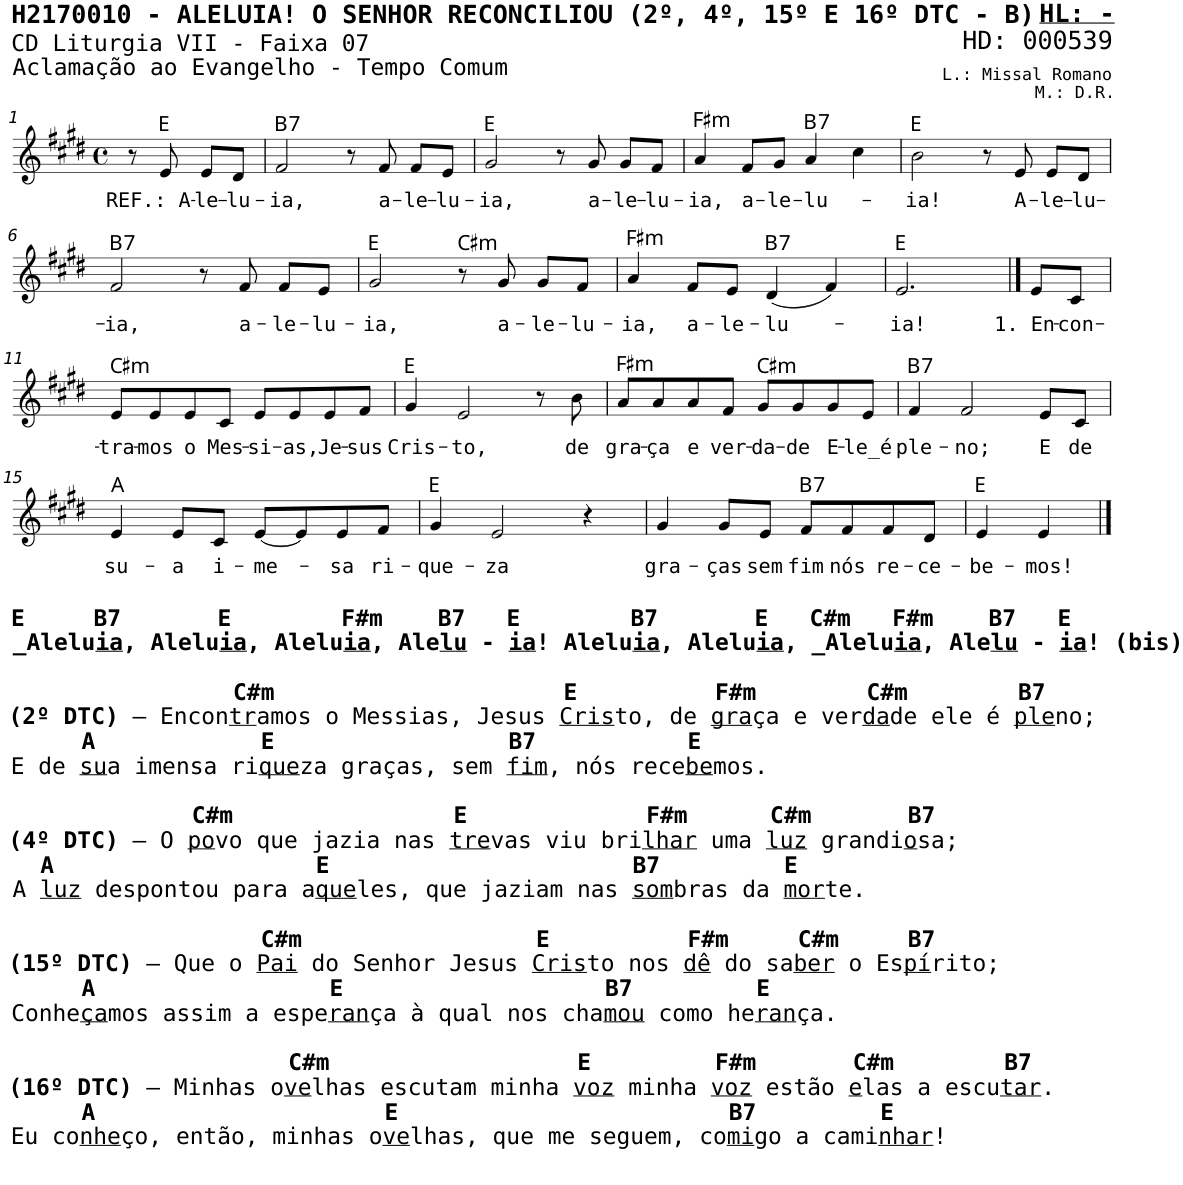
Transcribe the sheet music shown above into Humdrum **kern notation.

**kern	**text	**harte
*part1	*part1	*part1
*staff1	*staff1	*
*I"Voz	*	*
*stria5	*	*
*clefG2	*	*
*k[f#c#g#d#]	*	*
*M4/4	*	*
*met(c)	*	*
=1	=1	=1
8r	.	.
!	!LO:LY:b	!
8e/	REF.: A-	E:maj
!	!LO:LY:b	!
8e/L	-le-	.
!	!LO:LY:b	!
8d#/J	-lu-	.
=2	=2	=2
!	!LO:LY:b	!LO:H:kt=7
2f#/	-ia,	B:7
8r	.	.
!	!LO:LY:b	!
8f#/	a-	.
!	!LO:LY:b	!
8f#/L	-le-	.
!	!LO:LY:b	!
8e/J	-lu-	.
=3	=3	=3
!	!LO:LY:b	!
2g#/	-ia,	E:maj
8r	.	.
!	!LO:LY:b	!
8g#/	a-	.
!	!LO:LY:b	!
8g#/L	-le-	.
!	!LO:LY:b	!
8f#/J	-lu-	.
=4	=4	=4
!	!LO:LY:b	!LO:H:kt=m
4a/	-ia,	F#:min
!	!LO:LY:b	!
8f#/L	a-	.
!	!LO:LY:b	!
8g#/J	-le-	.
!	!LO:LY:b	!LO:H:kt=7
4a/	-lu-	B:7
4cc#\	.	.
=5	=5	=5
!	!LO:LY:b	!
2b\	-ia!	E:maj
8r	.	.
!	!LO:LY:b	!
8e/	A-	.
!	!LO:LY:b	!
8e/L	-le-	.
!	!LO:LY:b	!
8d#/J	-lu-	.
!!LO:LB:g=z
=6	=6	=6
!	!LO:LY:b	!LO:H:kt=7
2f#/	-ia,	B:7
8r	.	.
!	!LO:LY:b	!
8f#/	a-	.
!	!LO:LY:b	!
8f#/L	-le-	.
!	!LO:LY:b	!
8e/J	-lu-	.
=7	=7	=7
!	!LO:LY:b	!
2g#/	-ia,	E:maj
!	!	!LO:H:kt=m
8r	.	C#:min
!	!LO:LY:b	!
8g#/	a-	.
!	!LO:LY:b	!
8g#/L	-le-	.
!	!LO:LY:b	!
8f#/J	-lu-	.
=8	=8	=8
!	!LO:LY:b	!LO:H:kt=m
4a/	-ia,	F#:min
!	!LO:LY:b	!
8f#/L	a-	.
!	!LO:LY:b	!
8e/J	-le-	.
!	!LO:LY:b	!LO:H:kt=7
(4d#/	-lu-	B:7
4f#/)	.	.
=9	=9	=9
!	!LO:LY:b	!
2.e/	-ia!	E:maj
==10	==10	==10
!	!LO:LY:b	!
8e/L	1. En-	.
!	!LO:LY:b	!
8c#/J	-con-	.
!!LO:LB:g=z
=11	=11	=11
!	!LO:LY:b	!LO:H:kt=m
8e/L	-tra-	C#:min
!	!LO:LY:b	!
8e/	-mos	.
!	!LO:LY:b	!
8e/	o	.
!	!LO:LY:b	!
8c#/J	Mes-	.
!	!LO:LY:b	!
8e/L	-si-	.
!	!LO:LY:b	!
8e/	-as,	.
!	!LO:LY:b	!
8e/	Je-	.
!	!LO:LY:b	!
8f#/J	-sus	.
=12	=12	=12
!	!LO:LY:b	!
4g#/	Cris-	E:maj
!	!LO:LY:b	!
2e/	-to,	.
8r	.	.
!	!LO:LY:b	!
8b\	de	.
=13	=13	=13
!	!LO:LY:b	!LO:H:kt=m
8a/L	gra-	F#:min
!	!LO:LY:b	!
8a/	ça	.
!	!LO:LY:b	!
8a/	e	.
!	!LO:LY:b	!
8f#/J	ver-	.
!	!LO:LY:b	!LO:H:kt=m
8g#/L	-da-	C#:min
!	!LO:LY:b	!
8g#/	-de	.
!	!LO:LY:b	!
8g#/	E-	.
!	!LO:LY:b	!
8e/J	-le_é	.
=14	=14	=14
!	!LO:LY:b	!LO:H:kt=7
4f#/	ple-	B:7
!	!LO:LY:b	!
2f#/	-no;	.
!	!LO:LY:b	!
8e/L	E	.
!	!LO:LY:b	!
8c#/J	de	.
!!LO:LB:g=z
=15	=15	=15
!LO:TX:b:B:t=E     B7       E        F#m    B7   E        B7       E   C#m   F#m    B7   E	!	!
!LO:TX:b:t=_Alelu	!	!
!LO:TX:b:t=ia	!	!
!LO:TX:b:t=, Alelu	!	!
!LO:TX:b:t=ia	!	!
!LO:TX:b:t=, Alelu	!	!
!LO:TX:b:t=ia	!	!
!LO:TX:b:t=, Ale	!	!
!LO:TX:b:t=lu	!	!
!LO:TX:b:t=-	!	!
!LO:TX:b:t=ia	!	!
!LO:TX:b:t=! Alelu	!	!
!LO:TX:b:t=ia	!	!
!LO:TX:b:t=, Alelu	!	!
!LO:TX:b:t=ia	!	!
!LO:TX:b:t=, _Alelu	!	!
!LO:TX:b:t=ia	!	!
!LO:TX:b:t=, Ale	!	!
!LO:TX:b:t=lu	!	!
!LO:TX:b:t=-	!	!
!LO:TX:b:t=ia	!	!
!LO:TX:b:t=! (bis)	!	!
!LO:TX:b:t=C#m                     E          F#m        C#m        B7	!	!
!LO:TX:b:t=(2º DTC)	!	!
!LO:TX:b:t=– Encon	!	!
!LO:TX:b:t=tr	!	!
!LO:TX:b:t=amos o Messias, Jesus	!	!
!LO:TX:b:t=Cris	!	!
!LO:TX:b:t=to, de	!	!
!LO:TX:b:t=gra	!	!
!LO:TX:b:t=ça e ver	!	!
!LO:TX:b:t=da	!	!
!LO:TX:b:t=de ele é	!	!
!LO:TX:b:t=ple	!	!
!LO:TX:b:t=no;	!	!
!LO:TX:b:B:t=A            E                 B7           E	!	!
!LO:TX:b:t=E de	!	!
!LO:TX:b:t=su	!	!
!LO:TX:b:t=a imensa ri	!	!
!LO:TX:b:t=que	!	!
!LO:TX:b:t=za graças, sem	!	!
!LO:TX:b:t=fim	!	!
!LO:TX:b:t=, nós rece	!	!
!LO:TX:b:t=be	!	!
!LO:TX:b:t=mos.	!	!
!LO:TX:b:B:t=C#m                E             F#m      C#m       B7	!	!
!LO:TX:b:t=(4º DTC)	!	!
!LO:TX:b:t=– O	!	!
!LO:TX:b:t=po	!	!
!LO:TX:b:t=vo que jazia nas	!	!
!LO:TX:b:t=tre	!	!
!LO:TX:b:t=vas viu bri	!	!
!LO:TX:b:t=lhar	!	!
!LO:TX:b:t=uma	!	!
!LO:TX:b:t=luz	!	!
!LO:TX:b:t=grandi	!	!
!LO:TX:b:t=o	!	!
!LO:TX:b:t=sa;	!	!
!LO:TX:b:B:t=A                   E                      B7         E	!	!
!LO:TX:b:t=A	!	!
!LO:TX:b:t=luz	!	!
!LO:TX:b:t=despontou para a	!	!
!LO:TX:b:t=que	!	!
!LO:TX:b:t=les, que jaziam nas	!	!
!LO:TX:b:t=som	!	!
!LO:TX:b:t=bras da	!	!
!LO:TX:b:t=mor	!	!
!LO:TX:b:t=te.	!	!
!LO:TX:b:B:t=C#m                 E          F#m     C#m     B7	!	!
!LO:TX:b:t=(15º DTC)	!	!
!LO:TX:b:t=– Que o	!	!
!LO:TX:b:t=Pai	!	!
!LO:TX:b:t=do Senhor Jesus	!	!
!LO:TX:b:t=Cris	!	!
!LO:TX:b:t=to nos	!	!
!LO:TX:b:t=dê	!	!
!LO:TX:b:t=do sa	!	!
!LO:TX:b:t=ber	!	!
!LO:TX:b:t=o Es	!	!
!LO:TX:b:t=pí	!	!
!LO:TX:b:t=rito;	!	!
!LO:TX:b:B:t=A                 E                   B7         E	!	!
!LO:TX:b:t=Conhe	!	!
!LO:TX:b:t=ça	!	!
!LO:TX:b:t=mos assim a espe	!	!
!LO:TX:b:t=ran	!	!
!LO:TX:b:t=ça à qual nos cha	!	!
!LO:TX:b:t=mou	!	!
!LO:TX:b:t=como he	!	!
!LO:TX:b:t=ran	!	!
!LO:TX:b:t=ça.	!	!
!LO:TX:b:B:t=C#m                  E         F#m       C#m        B7	!	!
!LO:TX:b:t=(16º DTC)	!	!
!LO:TX:b:t=– Minhas o	!	!
!LO:TX:b:t=ve	!	!
!LO:TX:b:t=lhas escutam minha	!	!
!LO:TX:b:t=voz	!	!
!LO:TX:b:t=minha	!	!
!LO:TX:b:t=voz	!	!
!LO:TX:b:t=estão	!	!
!LO:TX:b:t=e	!	!
!LO:TX:b:t=las a escu	!	!
!LO:TX:b:t=tar	!	!
!LO:TX:b:t=.	!	!
!LO:TX:b:B:t=A                     E                        B7         E	!	!
!LO:TX:b:t=Eu co	!	!
!LO:TX:b:t=nhe	!	!
!LO:TX:b:t=ço, então, minhas o	!	!
!LO:TX:b:t=ve	!	!
!LO:TX:b:t=lhas, que me seguem, co	!	!
!LO:TX:b:t=mi	!	!
!LO:TX:b:t=go a cami	!	!
!LO:TX:b:t=nhar	!	!
!LO:TX:b:t=!	!	!
!	!LO:LY:b	!
4e/	su-	A:maj
!	!LO:LY:b	!
8e/L	-a	.
!	!LO:LY:b	!
8c#/J	i-	.
!	!LO:LY:b	!
[8e/L	-me-	.
8e/]	.	.
!	!LO:LY:b	!
8e/	-sa	.
!	!LO:LY:b	!
8f#/J	ri-	.
=16	=16	=16
!	!LO:LY:b	!
4g#/	-que-	E:maj
!	!LO:LY:b	!
2e/	-za	.
4r	.	.
=17	=17	=17
!	!LO:LY:b	!
4g#/	gra-	.
!	!LO:LY:b	!
8g#/L	-ças	.
!	!LO:LY:b	!
8e/J	sem	.
!	!LO:LY:b	!LO:H:kt=7
8f#/L	fim	B:7
!	!LO:LY:b	!
8f#/	nós	.
!	!LO:LY:b	!
8f#/	re-	.
!	!LO:LY:b	!
8d#/J	-ce-	.
=18	=18	=18
!	!LO:LY:b	!
4e/	-be-	E:maj
!	!LO:LY:b	!
4e/	-mos!	.
==	==	==
*-	*-	*-
